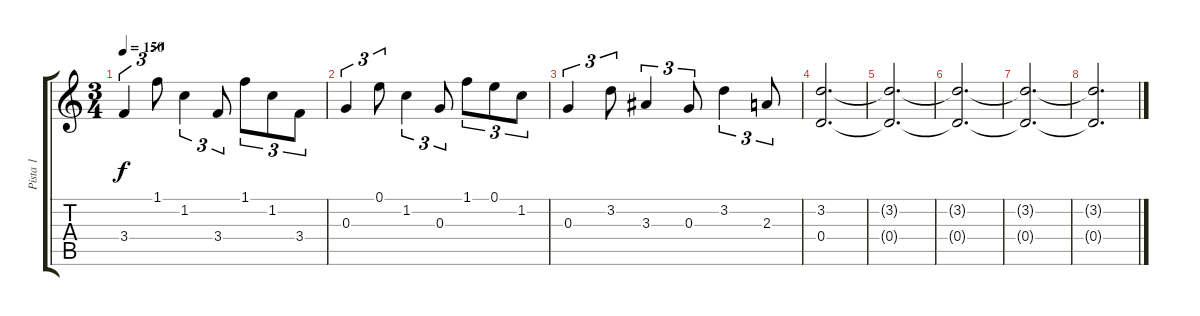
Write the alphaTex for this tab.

\track ("Pista 1" "Pista 1") {instrument acousticguitarsteel}
\staff {score tabs}
\tuning (E4 B3 G3 D3 A2 E2) {hide}
\ts (3 4)
\tempo 150
\clef g2
\ks c
3.4.4{tu (3 2) dy f volume 14} 1.1.8{tu (3 2)} 1.2.4{tu (3 2)} 3.4.8{tu (3 2)} 1.1.8{tu (3 2)} 1.2.8{tu (3 2)} 3.4.8{tu (3 2)} |
0.3.4{tu (3 2)} 0.1.8{tu (3 2)} 1.2.4{tu (3 2)} 0.3.8{tu (3 2)} 1.1.8{tu (3 2)} 0.1.8{tu (3 2)} 1.2.8{tu (3 2)} |
0.3.4{tu (3 2)} 3.2.8{tu (3 2)} 3.3.4{tu (3 2)} 0.3.8{tu (3 2)} 3.2.4{tu (3 2)} 2.3.8{tu (3 2)} |
(3.2 0.4).2{d} |
(3.2{t} 0.4{t}).2{d} |
(3.2{t} 0.4{t}).2{d} |
(3.2{t} 0.4{t}).2{d} |
(3.2{t} 0.4{t}).2{d}
